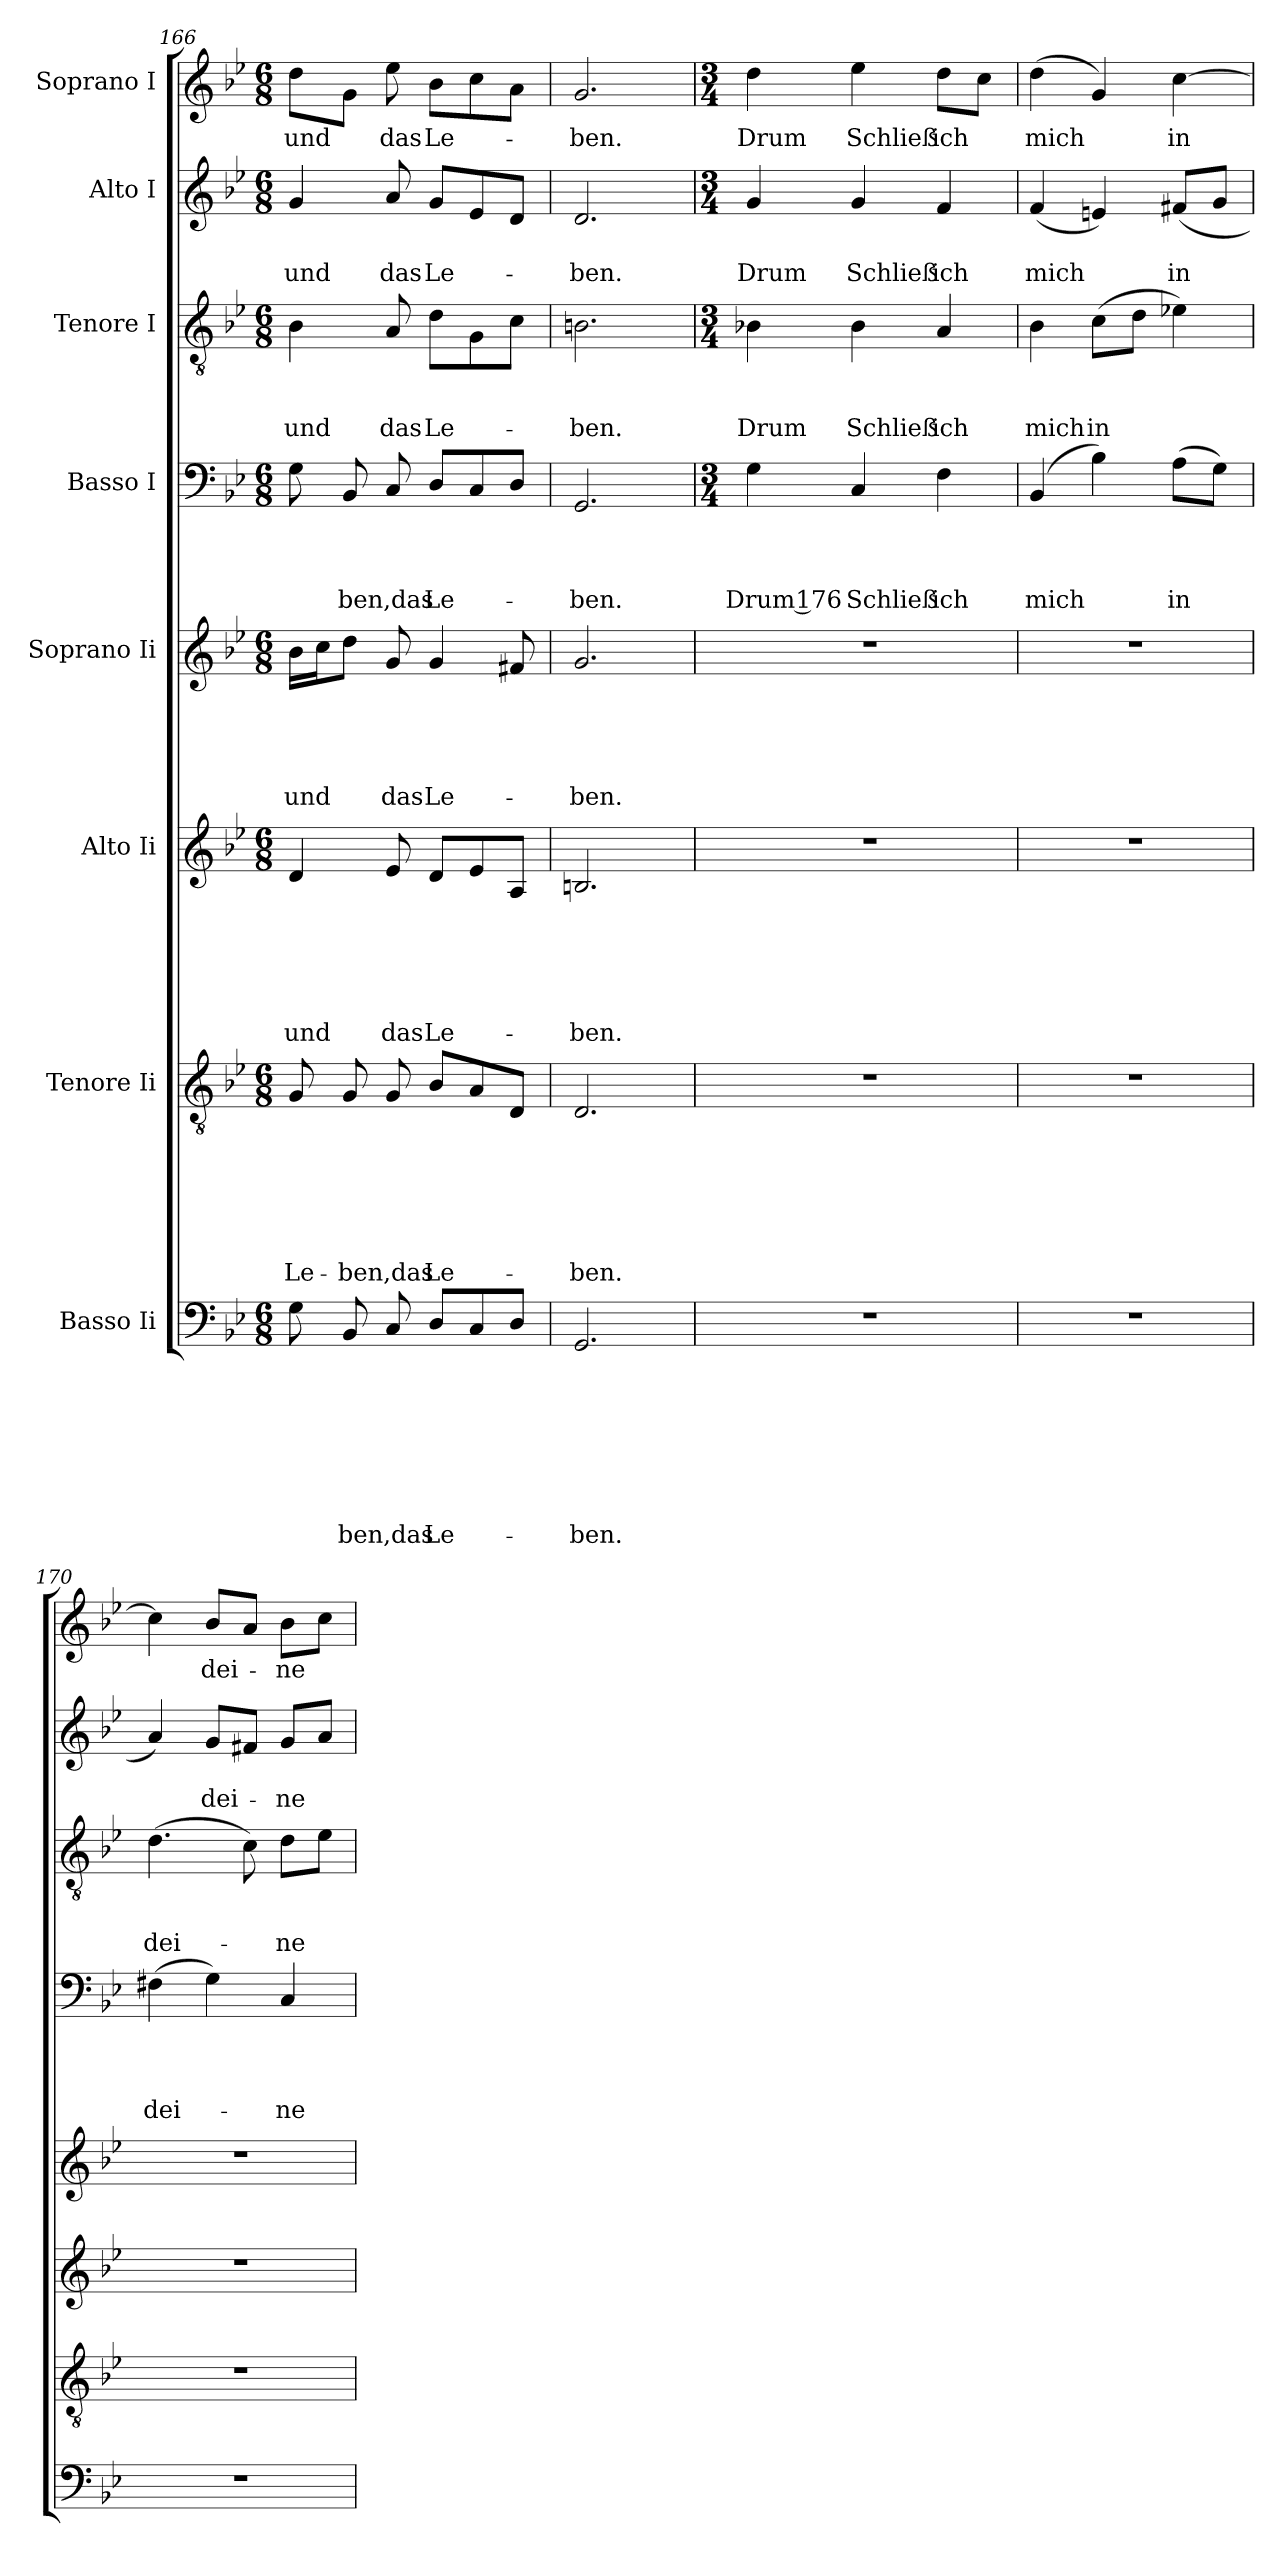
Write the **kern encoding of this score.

**kern	**text	**text	**text	**text	**text	**text	**text	**text	**kern	**text	**text	**text	**text	**text	**text	**text	**kern	**text	**text	**text	**text	**text	**text	**kern	**text	**text	**text	**text	**text	**kern	**text	**text	**text	**text	**kern	**text	**text	**text	**kern	**text	**text	**kern	**text
*part8	*part8	*part8	*part8	*part8	*part8	*part8	*part8	*part8	*part7	*part7	*part7	*part7	*part7	*part7	*part7	*part7	*part6	*part6	*part6	*part6	*part6	*part6	*part6	*part5	*part5	*part5	*part5	*part5	*part5	*part4	*part4	*part4	*part4	*part4	*part3	*part3	*part3	*part3	*part2	*part2	*part2	*part1	*part1
*staff8	*staff8	*staff8	*staff8	*staff8	*staff8	*staff8	*staff8	*staff8	*staff7	*staff7	*staff7	*staff7	*staff7	*staff7	*staff7	*staff7	*staff6	*staff6	*staff6	*staff6	*staff6	*staff6	*staff6	*staff5	*staff5	*staff5	*staff5	*staff5	*staff5	*staff4	*staff4	*staff4	*staff4	*staff4	*staff3	*staff3	*staff3	*staff3	*staff2	*staff2	*staff2	*staff1	*staff1
*I"Basso Ii	*	*	*	*	*	*	*	*	*I"Tenore Ii	*	*	*	*	*	*	*	*I"Alto Ii	*	*	*	*	*	*	*I"Soprano Ii	*	*	*	*	*	*I"Basso I	*	*	*	*	*I"Tenore I	*	*	*	*I"Alto I	*	*	*I"Soprano I	*
*clefF4	*	*	*	*	*	*	*	*	*clefGv2	*	*	*	*	*	*	*	*clefG2	*	*	*	*	*	*	*clefG2	*	*	*	*	*	*clefF4	*	*	*	*	*clefGv2	*	*	*	*clefG2	*	*	*clefG2	*
*k[b-e-]	*	*	*	*	*	*	*	*	*k[b-e-]	*	*	*	*	*	*	*	*k[b-e-]	*	*	*	*	*	*	*k[b-e-]	*	*	*	*	*	*k[b-e-]	*	*	*	*	*k[b-e-]	*	*	*	*k[b-e-]	*	*	*k[b-e-]	*
*B-:	*	*	*	*	*	*	*	*	*B-:	*	*	*	*	*	*	*	*B-:	*	*	*	*	*	*	*B-:	*	*	*	*	*	*B-:	*	*	*	*	*B-:	*	*	*	*B-:	*	*	*B-:	*
*M6/8	*	*	*	*	*	*	*	*	*M6/8	*	*	*	*	*	*	*	*M6/8	*	*	*	*	*	*	*M6/8	*	*	*	*	*	*M6/8	*	*	*	*	*M6/8	*	*	*	*M6/8	*	*	*M6/8	*
=166	=166	=166	=166	=166	=166	=166	=166	=166	=166	=166	=166	=166	=166	=166	=166	=166	=166	=166	=166	=166	=166	=166	=166	=166	=166	=166	=166	=166	=166	=166	=166	=166	=166	=166	=166	=166	=166	=166	=166	=166	=166	=166	=166
!	!	!	!	!	!	!	!	!	!	!	!	!	!	!	!	!LO:LY:b	!	!	!	!	!	!	!LO:LY:b	!	!	!	!	!	!LO:LY:b	!	!	!	!	!	!	!	!	!LO:LY:b	!	!	!LO:LY:b	!	!LO:LY:b
8G\	.	.	.	.	.	.	.	.	8G/	.	.	.	.	.	.	Le-	4d/	.	.	.	.	.	und	16b-\LL	.	.	.	.	und	8G\	.	.	.	.	4B-\	.	.	und	4g/	.	und	8dd\L	und
.	.	.	.	.	.	.	.	.	.	.	.	.	.	.	.	.	.	.	.	.	.	.	.	16cc\J	.	.	.	.	.	.	.	.	.	.	.	.	.	.	.	.	.	.	.
!	!	!	!	!	!	!	!	!LO:LY:b	!	!	!	!	!	!	!	!LO:LY:b	!	!	!	!	!	!	!	!	!	!	!	!	!	!	!	!	!	!LO:LY:b	!	!	!	!	!	!	!	!	!
8BB-/	.	.	.	.	.	.	.	-ben,das	8G/	.	.	.	.	.	.	-ben,das	.	.	.	.	.	.	.	8dd\J	.	.	.	.	.	8BB-/	.	.	.	-ben,das	.	.	.	.	.	.	.	8g\J	.
!	!	!	!	!	!	!	!	!	!	!	!	!	!	!	!	!	!	!	!	!	!	!	!LO:LY:b	!	!	!	!	!	!LO:LY:b	!	!	!	!	!	!	!	!	!LO:LY:b	!	!	!LO:LY:b	!	!LO:LY:b
8C/	.	.	.	.	.	.	.	.	8G/	.	.	.	.	.	.	.	8e-/	.	.	.	.	.	das	8g/	.	.	.	.	das	8C/	.	.	.	.	8A/	.	.	das	8a/	.	das	8ee-\	das
!	!	!	!	!	!	!	!	!LO:LY:b	!	!	!	!	!	!	!	!LO:LY:b	!	!	!	!	!	!	!LO:LY:b	!	!	!	!	!	!LO:LY:b	!	!	!	!	!LO:LY:b	!	!	!	!LO:LY:b	!	!	!LO:LY:b	!	!LO:LY:b
8D/L	.	.	.	.	.	.	.	Le-	8B-/L	.	.	.	.	.	.	Le-	8d/L	.	.	.	.	.	Le-	4g/	.	.	.	.	Le-	8D/L	.	.	.	Le-	8d\L	.	.	Le-	8g/L	.	Le-	8b-\L	Le-
8C/	.	.	.	.	.	.	.	.	8A/	.	.	.	.	.	.	.	8e-/	.	.	.	.	.	.	.	.	.	.	.	.	8C/	.	.	.	.	8G\	.	.	.	8e-/	.	.	8cc\	.
8D/J	.	.	.	.	.	.	.	.	8D/J	.	.	.	.	.	.	.	8A/J	.	.	.	.	.	.	8f#X/	.	.	.	.	.	8D/J	.	.	.	.	8c\J	.	.	.	8d/J	.	.	8a\J	.
=167	=167	=167	=167	=167	=167	=167	=167	=167	=167	=167	=167	=167	=167	=167	=167	=167	=167	=167	=167	=167	=167	=167	=167	=167	=167	=167	=167	=167	=167	=167	=167	=167	=167	=167	=167	=167	=167	=167	=167	=167	=167	=167	=167
!	!	!	!	!	!	!	!	!LO:LY:b	!	!	!	!	!	!	!	!LO:LY:b	!	!	!	!	!	!	!LO:LY:b	!	!	!	!	!	!LO:LY:b	!	!	!	!	!LO:LY:b	!	!	!	!LO:LY:b	!	!	!LO:LY:b	!	!LO:LY:b
2.GG/	.	.	.	.	.	.	.	-ben.	2.D/	.	.	.	.	.	.	-ben.	2.Bn/	.	.	.	.	.	-ben.	2.g/	.	.	.	.	-ben.	2.GG/	.	.	.	-ben.	2.Bn\	.	.	-ben.	2.d/	.	-ben.	2.g/	-ben.
!!LO:PB:g=z
=168	=168	=168	=168	=168	=168	=168	=168	=168	=168	=168	=168	=168	=168	=168	=168	=168	=168	=168	=168	=168	=168	=168	=168	=168	=168	=168	=168	=168	=168	=168	=168	=168	=168	=168	=168	=168	=168	=168	=168	=168	=168	=168	=168
*	*	*	*	*	*	*	*	*	*	*	*	*	*	*	*	*	*	*	*	*	*	*	*	*	*	*	*	*	*	*M3/4	*	*	*	*	*M3/4	*	*	*	*M3/4	*	*	*M3/4	*
!	!	!	!	!	!	!	!	!	!	!	!	!	!	!	!	!	!	!	!	!	!	!	!	!	!	!	!	!	!	!	!	!	!	!LO:LY:b	!	!	!	!LO:LY:b	!	!	!LO:LY:b	!	!LO:LY:b
2.r	.	.	.	.	.	.	.	.	2.r	.	.	.	.	.	.	.	2.r	.	.	.	.	.	.	2.r	.	.	.	.	.	4G\	.	.	.	Drum 176	4B-X\	.	.	Drum	4g/	.	Drum	4dd\	Drum
!	!	!	!	!	!	!	!	!	!	!	!	!	!	!	!	!	!	!	!	!	!	!	!	!	!	!	!	!	!	!	!	!	!	!LO:LY:b	!	!	!	!LO:LY:b	!	!	!LO:LY:b	!	!LO:LY:b
.	.	.	.	.	.	.	.	.	.	.	.	.	.	.	.	.	.	.	.	.	.	.	.	.	.	.	.	.	.	4C/	.	.	.	Schließ	4B-\	.	.	Schließ	4g/	.	Schließ	4ee-\	Schließ
!	!	!	!	!	!	!	!	!	!	!	!	!	!	!	!	!	!	!	!	!	!	!	!	!	!	!	!	!	!	!	!	!	!	!LO:LY:b	!	!	!	!LO:LY:b	!	!	!LO:LY:b	!	!LO:LY:b
.	.	.	.	.	.	.	.	.	.	.	.	.	.	.	.	.	.	.	.	.	.	.	.	.	.	.	.	.	.	4F\	.	.	.	ich	4A/	.	.	ich	4f/	.	ich	8dd\L	ich
.	.	.	.	.	.	.	.	.	.	.	.	.	.	.	.	.	.	.	.	.	.	.	.	.	.	.	.	.	.	.	.	.	.	.	.	.	.	.	.	.	.	8cc\J	.
=169	=169	=169	=169	=169	=169	=169	=169	=169	=169	=169	=169	=169	=169	=169	=169	=169	=169	=169	=169	=169	=169	=169	=169	=169	=169	=169	=169	=169	=169	=169	=169	=169	=169	=169	=169	=169	=169	=169	=169	=169	=169	=169	=169
!	!	!	!	!	!	!	!	!	!	!	!	!	!	!	!	!	!	!	!	!	!	!	!	!	!	!	!	!	!	!	!	!	!	!LO:LY:b	!	!	!	!LO:LY:b	!	!	!LO:LY:b	!	!LO:LY:b
2.r	.	.	.	.	.	.	.	.	2.r	.	.	.	.	.	.	.	2.r	.	.	.	.	.	.	2.r	.	.	.	.	.	(4BB-/	.	.	.	mich	4B-\	.	.	mich	(<4f/	.	mich	(>4dd\	mich
!	!	!	!	!	!	!	!	!	!	!	!	!	!	!	!	!	!	!	!	!	!	!	!	!	!	!	!	!	!	!	!	!	!	!	!	!	!	!LO:LY:b	!	!	!	!	!
.	.	.	.	.	.	.	.	.	.	.	.	.	.	.	.	.	.	.	.	.	.	.	.	.	.	.	.	.	.	4B-\)	.	.	.	.	(>8c\L	.	.	in	4en/)	.	.	4g/)	.
.	.	.	.	.	.	.	.	.	.	.	.	.	.	.	.	.	.	.	.	.	.	.	.	.	.	.	.	.	.	.	.	.	.	.	8d\J	.	.	.	.	.	.	.	.
!	!	!	!	!	!	!	!	!	!	!	!	!	!	!	!	!	!	!	!	!	!	!	!	!	!	!	!	!	!	!	!	!	!	!LO:LY:b	!	!	!	!	!	!	!LO:LY:b	!	!LO:LY:b
.	.	.	.	.	.	.	.	.	.	.	.	.	.	.	.	.	.	.	.	.	.	.	.	.	.	.	.	.	.	(>8A\L	.	.	.	in	4e-X\)	.	.	.	(<8f#X/L	.	in	[>4cc\	in
.	.	.	.	.	.	.	.	.	.	.	.	.	.	.	.	.	.	.	.	.	.	.	.	.	.	.	.	.	.	8G\J)	.	.	.	.	.	.	.	.	8g/J	.	.	.	.
=170	=170	=170	=170	=170	=170	=170	=170	=170	=170	=170	=170	=170	=170	=170	=170	=170	=170	=170	=170	=170	=170	=170	=170	=170	=170	=170	=170	=170	=170	=170	=170	=170	=170	=170	=170	=170	=170	=170	=170	=170	=170	=170	=170
!	!	!	!	!	!	!	!	!	!	!	!	!	!	!	!	!	!	!	!	!	!	!	!	!	!	!	!	!	!	!	!	!	!	!LO:LY:b	!	!	!	!LO:LY:b	!	!	!	!	!
2.r	.	.	.	.	.	.	.	.	2.r	.	.	.	.	.	.	.	2.r	.	.	.	.	.	.	2.r	.	.	.	.	.	(>4F#X\	.	.	.	dei-	(>4.d\	.	.	dei-	4a/)	.	.	4cc\]	.
!	!	!	!	!	!	!	!	!	!	!	!	!	!	!	!	!	!	!	!	!	!	!	!	!	!	!	!	!	!	!	!	!	!	!	!	!	!	!	!	!	!LO:LY:b	!	!LO:LY:b
.	.	.	.	.	.	.	.	.	.	.	.	.	.	.	.	.	.	.	.	.	.	.	.	.	.	.	.	.	.	4G\)	.	.	.	.	.	.	.	.	8g/L	.	dei-	8b-/L	dei-
.	.	.	.	.	.	.	.	.	.	.	.	.	.	.	.	.	.	.	.	.	.	.	.	.	.	.	.	.	.	.	.	.	.	.	8c\)	.	.	.	8f#X/J	.	.	8a/J	.
!	!	!	!	!	!	!	!	!	!	!	!	!	!	!	!	!	!	!	!	!	!	!	!	!	!	!	!	!	!	!	!	!	!	!LO:LY:b	!	!	!	!LO:LY:b	!	!	!LO:LY:b	!	!LO:LY:b
.	.	.	.	.	.	.	.	.	.	.	.	.	.	.	.	.	.	.	.	.	.	.	.	.	.	.	.	.	.	4C/	.	.	.	-ne	8d\L	.	.	-ne	8g/L	.	-ne	8b-\L	-ne
.	.	.	.	.	.	.	.	.	.	.	.	.	.	.	.	.	.	.	.	.	.	.	.	.	.	.	.	.	.	.	.	.	.	.	8e-\J	.	.	.	8a/J	.	.	8cc\J	.
=	=	=	=	=	=	=	=	=	=	=	=	=	=	=	=	=	=	=	=	=	=	=	=	=	=	=	=	=	=	=	=	=	=	=	=	=	=	=	=	=	=	=	=
*-	*-	*-	*-	*-	*-	*-	*-	*-	*-	*-	*-	*-	*-	*-	*-	*-	*-	*-	*-	*-	*-	*-	*-	*-	*-	*-	*-	*-	*-	*-	*-	*-	*-	*-	*-	*-	*-	*-	*-	*-	*-	*-	*-
